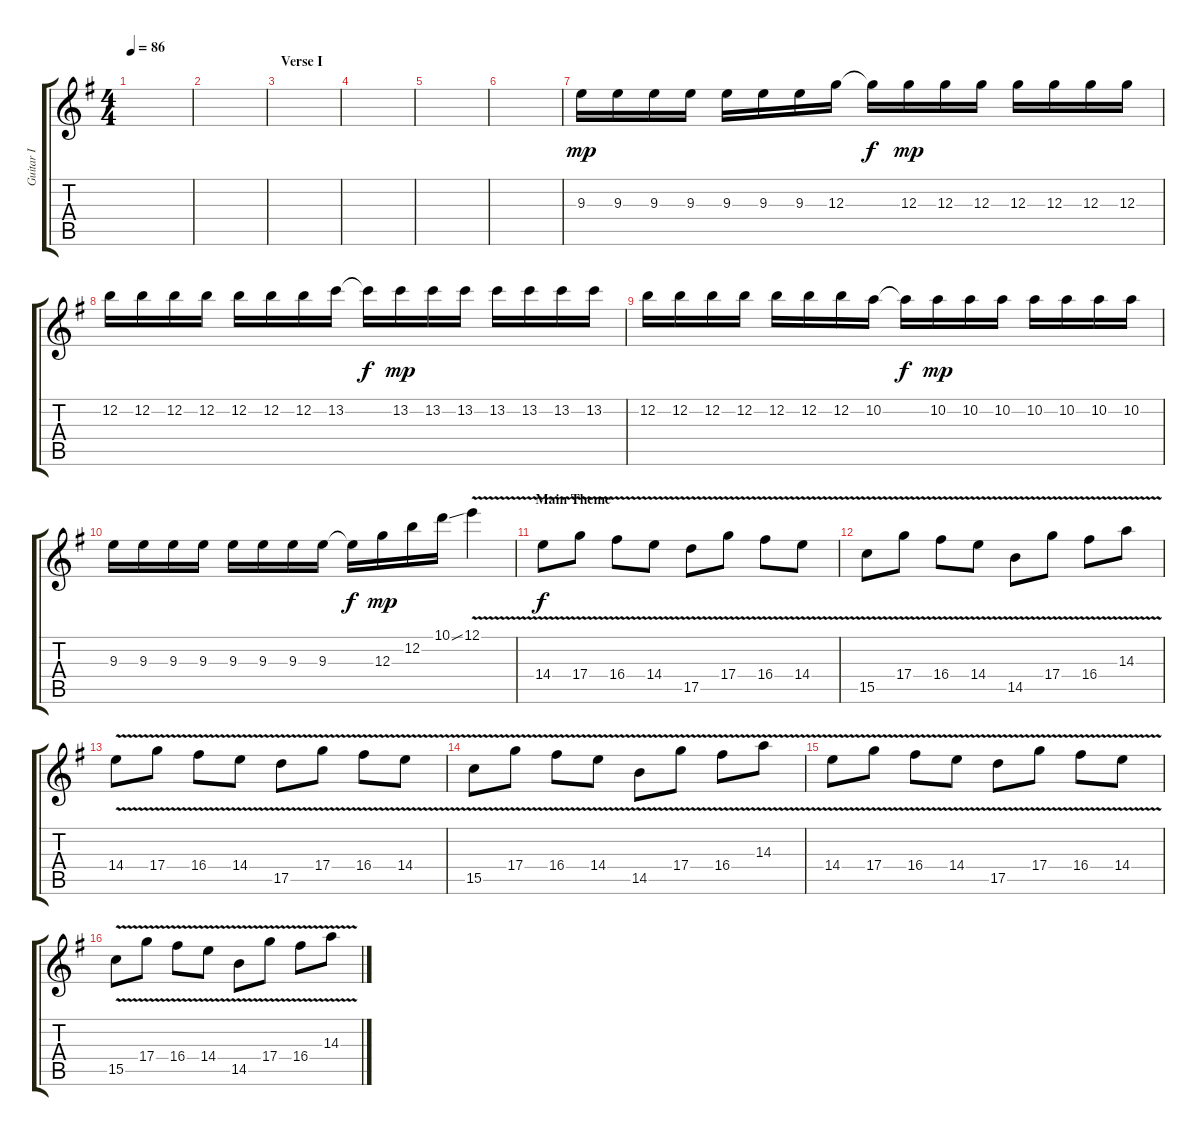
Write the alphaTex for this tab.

\track ("Guitar I" "Guitar I") {instrument distortionguitar}
\staff {score tabs}
\tuning (E4 B3 G3 D3 A2 E2) {hide}
\ts (4 4)
\tempo 86
\clef g2
\ks eminor
|
|
\section ("" "Verse I")
|
|
|
|
9.3.16{dy mp} 9.3.16 9.3.16 9.3.16 9.3.16 9.3.16 9.3.16 12.3.16 12.3{t}.16{dy f} 12.3.16{dy mp} 12.3.16 12.3.16 12.3.16 12.3.16 12.3.16 12.3.16 |
12.2.16 12.2.16 12.2.16 12.2.16 12.2.16 12.2.16 12.2.16 13.2.16 13.2{t}.16{dy f} 13.2.16{dy mp} 13.2.16 13.2.16 13.2.16 13.2.16 13.2.16 13.2.16 |
12.2.16 12.2.16 12.2.16 12.2.16 12.2.16 12.2.16 12.2.16 10.2.16 10.2{t}.16{dy f} 10.2.16{dy mp} 10.2.16 10.2.16 10.2.16 10.2.16 10.2.16 10.2.16 |
9.3.16 9.3.16 9.3.16 9.3.16 9.3.16 9.3.16 9.3.16 9.3.16 9.3{t}.16{dy f} 12.3.16{dy mp} 12.2.16 10.1{ss}.16 12.1{v}.4 |
\section ("" "Main Theme")
14.4{v}.8{dy f} 17.4{v}.8 16.4{v}.8 14.4{v}.8 17.5{v}.8 17.4{v}.8 16.4{v}.8 14.4{v}.8 |
15.5{v}.8 17.4{v}.8 16.4{v}.8 14.4{v}.8 14.5{v}.8 17.4{v}.8 16.4{v}.8 14.3{v}.8 |
14.4{v}.8 17.4{v}.8 16.4{v}.8 14.4{v}.8 17.5{v}.8 17.4{v}.8 16.4{v}.8 14.4{v}.8 |
15.5{v}.8 17.4{v}.8 16.4{v}.8 14.4{v}.8 14.5{v}.8 17.4{v}.8 16.4{v}.8 14.3{v}.8 |
14.4{v}.8 17.4{v}.8 16.4{v}.8 14.4{v}.8 17.5{v}.8 17.4{v}.8 16.4{v}.8 14.4{v}.8 |
15.5{v}.8 17.4{v}.8 16.4{v}.8 14.4{v}.8 14.5{v}.8 17.4{v}.8 16.4{v}.8 14.3{v}.8
